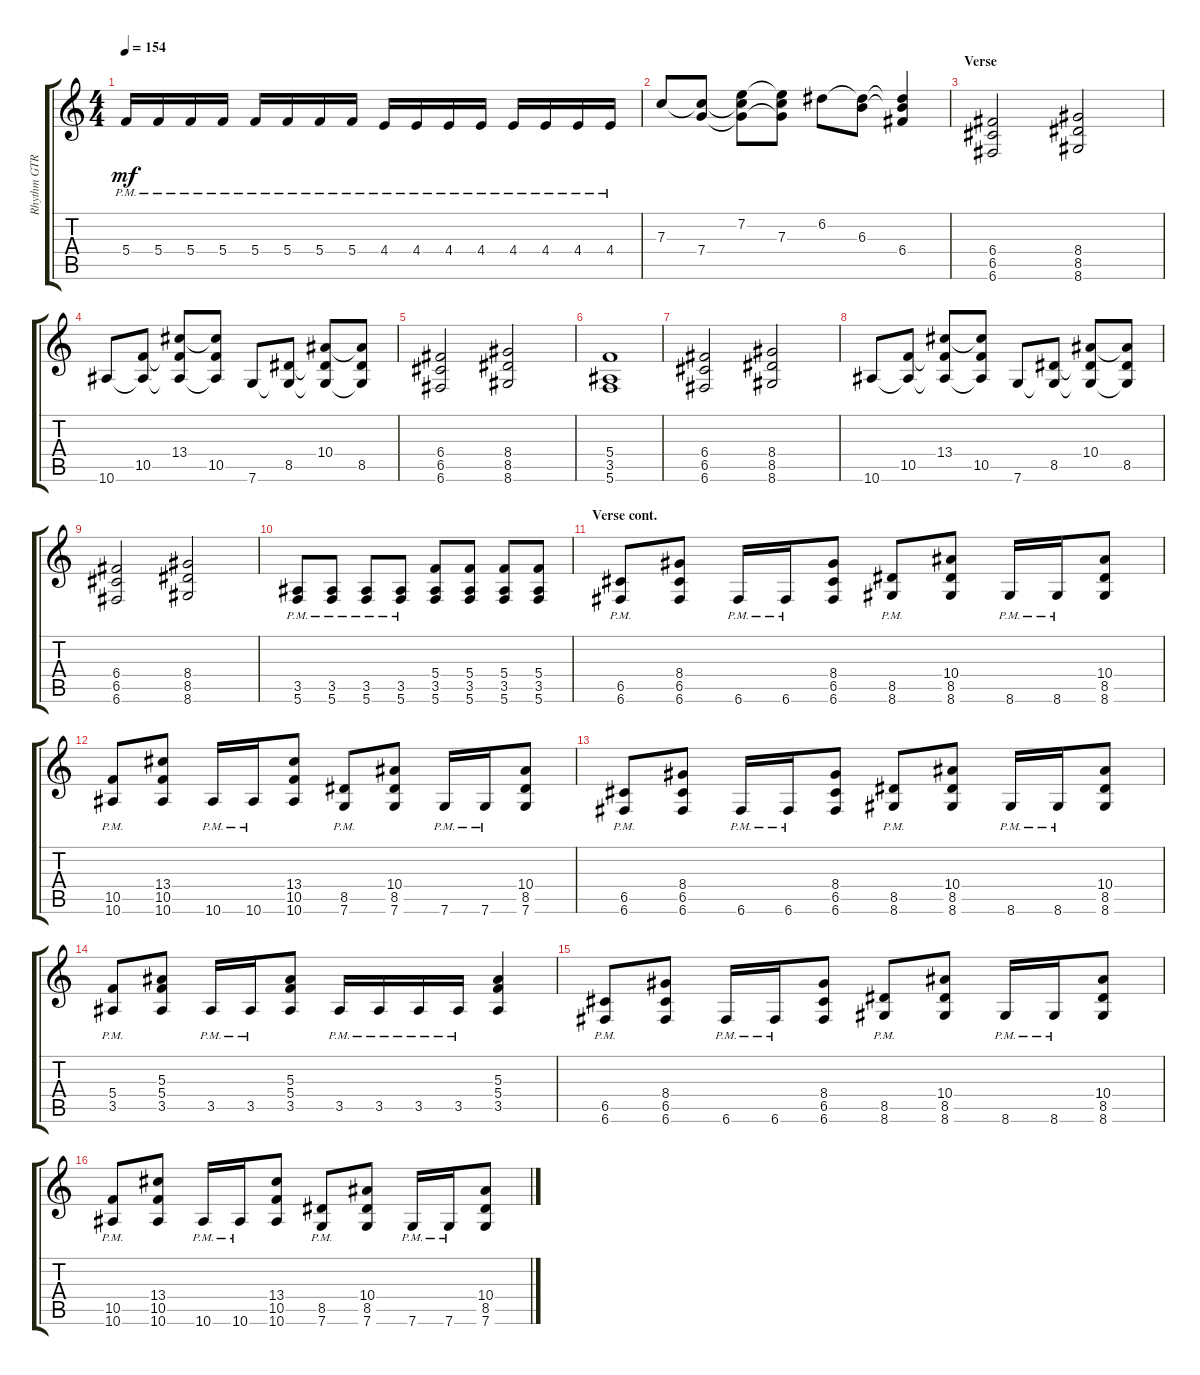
\track ("Rhythm GTR 2" "Rhythm GTR") {instrument distortionguitar}
\staff {score tabs}
\tuning (D4 A3 F3 C3 G2 C2) {hide}
\ts (4 4)
\tempo 154
\clef g2
\ks aminor
5.4{pm}.16{dy mf} 5.4{pm}.16 5.4{pm}.16 5.4{pm}.16 5.4{pm}.16 5.4{pm}.16 5.4{pm}.16 5.4{pm}.16 4.4{pm}.16 4.4{pm}.16 4.4{pm}.16 4.4{pm}.16 4.4{pm}.16 4.4{pm}.16 4.4{pm}.16 4.4{pm}.16 |
7.3.8 (7.3{t} 7.4).8 (7.2 7.3{t} 7.4{t}).8 (7.2{t} 7.3 7.4{t}).8 6.2.8 (6.2{t} 6.3).8 (6.2{t} 6.3{t} 6.4).4 |
\section ("" "Verse")
(6.4 6.5 6.6).2 (8.4 8.5 8.6).2 |
10.6.8 (10.5 10.6{t}).8 (13.4 10.5{t} 10.6{t}).8 (13.4{t} 10.5 10.6{t}).8 7.6.8 (8.5 7.6{t}).8 (10.4 8.5{t} 7.6{t}).8 (10.4{t} 8.5 7.6{t}).8 |
(6.4 6.5 6.6).2 (8.4 8.5 8.6).2 |
(5.4 3.5 5.6).1 |
(6.4 6.5 6.6).2 (8.4 8.5 8.6).2 |
10.6.8 (10.5 10.6{t}).8 (13.4 10.5{t} 10.6{t}).8 (13.4{t} 10.5 10.6{t}).8 7.6.8 (8.5 7.6{t}).8 (10.4 8.5{t} 7.6{t}).8 (10.4{t} 8.5 7.6{t}).8 |
(6.4 6.5 6.6).2 (8.4 8.5 8.6).2 |
(3.5{pm} 5.6{pm}).8 (3.5{pm} 5.6{pm}).8 (3.5{pm} 5.6{pm}).8 (3.5{pm} 5.6{pm}).8 (5.4 3.5 5.6).8 (5.4 3.5 5.6).8 (5.4 3.5 5.6).8 (5.4 3.5 5.6).8 |
\section ("" "Verse cont.")
(6.5{pm} 6.6{pm}).8 (8.4 6.5 6.6).8 6.6{pm}.16 6.6{pm}.16 (8.4 6.5 6.6).8 (8.5{pm} 8.6{pm}).8 (10.4 8.5 8.6).8 8.6{pm}.16 8.6{pm}.16 (10.4 8.5 8.6).8 |
(10.5{pm} 10.6{pm}).8 (13.4 10.5 10.6).8 10.6{pm}.16 10.6{pm}.16 (13.4 10.5 10.6).8 (8.5{pm} 7.6{pm}).8 (10.4 8.5 7.6).8 7.6{pm}.16 7.6{pm}.16 (10.4 8.5 7.6).8 |
(6.5{pm} 6.6{pm}).8 (8.4 6.5 6.6).8 6.6{pm}.16 6.6{pm}.16 (8.4 6.5 6.6).8 (8.5{pm} 8.6{pm}).8 (10.4 8.5 8.6).8 8.6{pm}.16 8.6{pm}.16 (10.4 8.5 8.6).8 |
(5.4{pm} 3.5{pm}).8 (5.3 5.4 3.5).8 3.5{pm}.16 3.5{pm}.16 (5.3 5.4 3.5).8 3.5{pm}.16 3.5{pm}.16 3.5{pm}.16 3.5{pm}.16 (5.3 5.4 3.5).4 |
(6.5{pm} 6.6{pm}).8 (8.4 6.5 6.6).8 6.6{pm}.16 6.6{pm}.16 (8.4 6.5 6.6).8 (8.5{pm} 8.6{pm}).8 (10.4 8.5 8.6).8 8.6{pm}.16 8.6{pm}.16 (10.4 8.5 8.6).8 |
(10.5{pm} 10.6{pm}).8 (13.4 10.5 10.6).8 10.6{pm}.16 10.6{pm}.16 (13.4 10.5 10.6).8 (8.5{pm} 7.6{pm}).8 (10.4 8.5 7.6).8 7.6{pm}.16 7.6{pm}.16 (10.4 8.5 7.6).8
